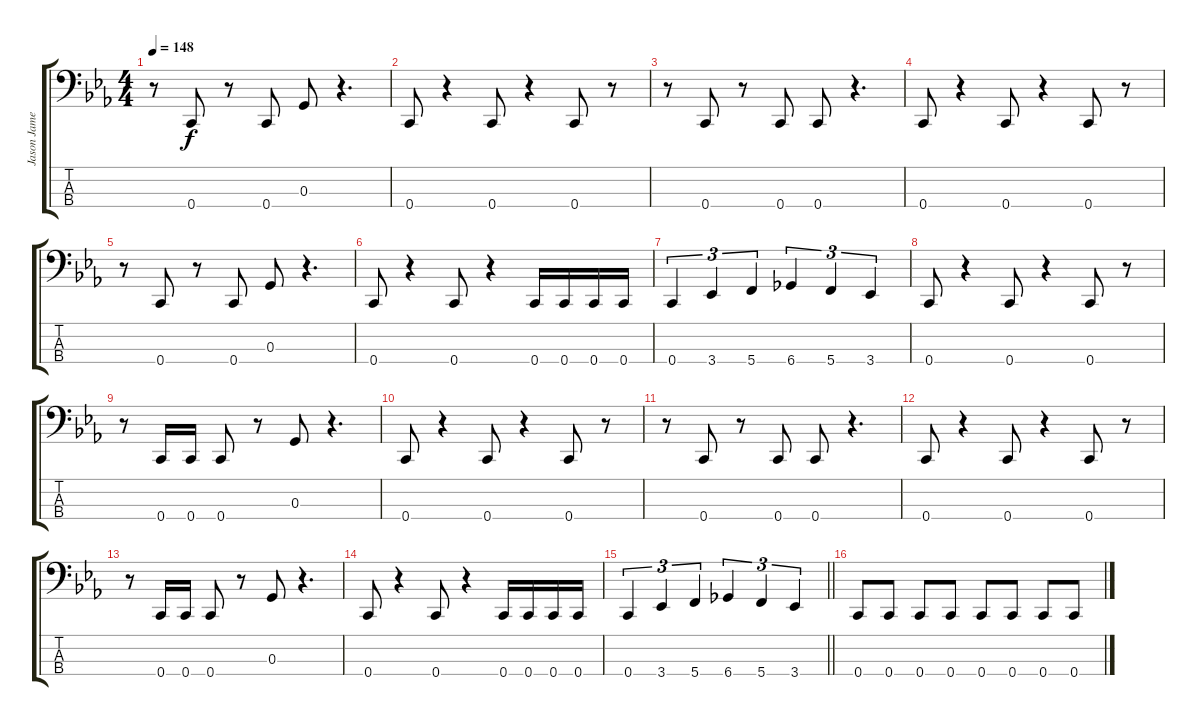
\track ("Jason James" "Jason Jame") {instrument electricbasspick}
\staff {score tabs}
\tuning (F2 C2 G1 C1) {hide}
\ts (4 4)
\tempo 148
\clef f4
\ks eb
r.8{dy f} 0.4.8 r.8 0.4.8 0.3.8 r.4{d} |
0.4.8 r.4 0.4.8 r.4 0.4.8 r.8 |
r.8 0.4.8 r.8 0.4.8 0.4.8 r.4{d} |
0.4.8 r.4 0.4.8 r.4 0.4.8 r.8 |
r.8 0.4.8 r.8 0.4.8 0.3.8 r.4{d} |
0.4.8 r.4 0.4.8 r.4 0.4.16 0.4.16 0.4.16 0.4.16 |
0.4.4{tu (3 2)} 3.4.4{tu (3 2)} 5.4.4{tu (3 2)} 6.4.4{tu (3 2)} 5.4.4{tu (3 2)} 3.4.4{tu (3 2)} |
0.4.8 r.4 0.4.8 r.4 0.4.8 r.8 |
r.8 0.4.16 0.4.16 0.4.8 r.8 0.3.8 r.4{d} |
0.4.8 r.4 0.4.8 r.4 0.4.8 r.8 |
r.8 0.4.8 r.8 0.4.8 0.4.8 r.4{d} |
0.4.8 r.4 0.4.8 r.4 0.4.8 r.8 |
r.8 0.4.16 0.4.16 0.4.8 r.8 0.3.8 r.4{d} |
0.4.8 r.4 0.4.8 r.4 0.4.16 0.4.16 0.4.16 0.4.16 |
\barLineRight lightlight
0.4.4{tu (3 2)} 3.4.4{tu (3 2)} 5.4.4{tu (3 2)} 6.4.4{tu (3 2)} 5.4.4{tu (3 2)} 3.4.4{tu (3 2)} |
0.4.8 0.4.8 0.4.8 0.4.8 0.4.8 0.4.8 0.4.8 0.4.8
